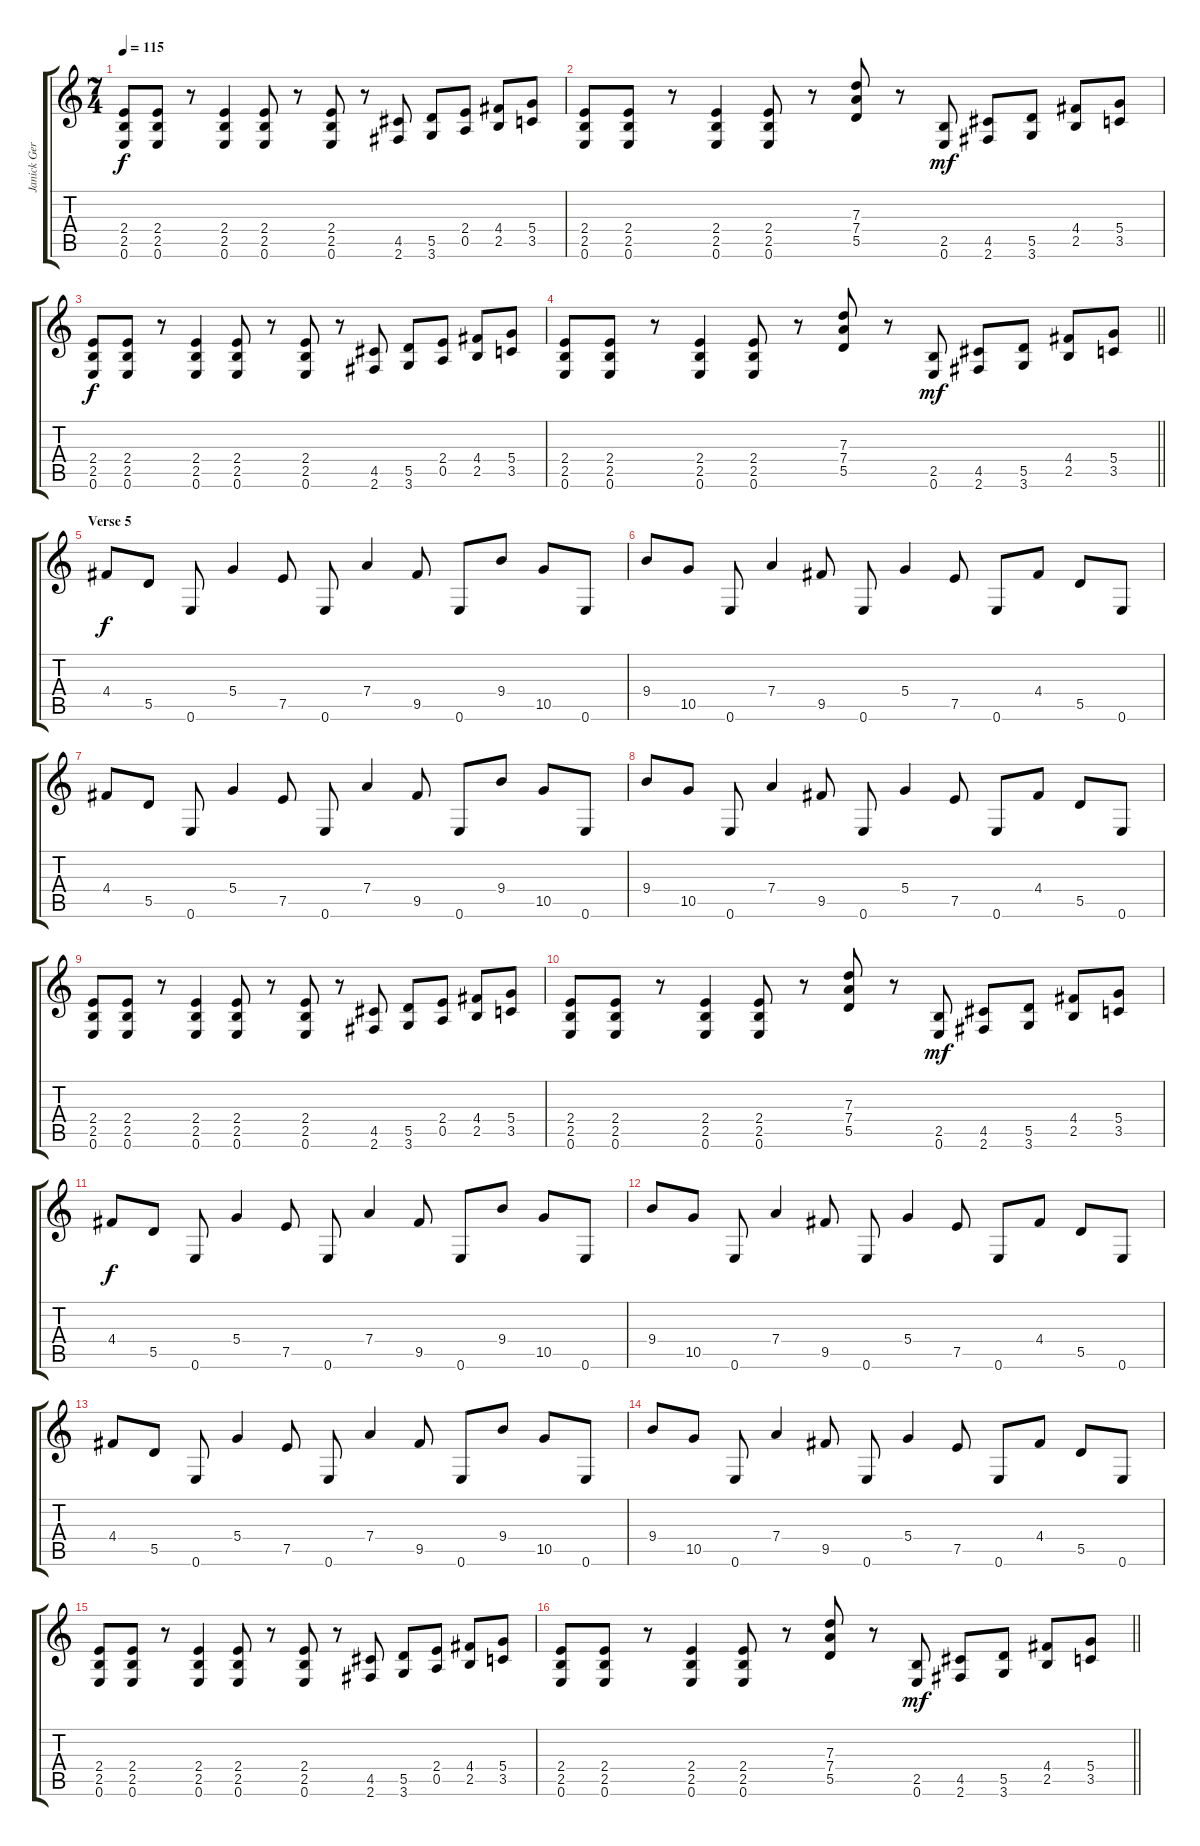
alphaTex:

\track ("Janick Gers" "Janick Ger") {instrument distortionguitar}
\staff {score tabs}
\tuning (E4 B3 G3 D3 A2 E2) {hide}
\ts (7 4)
\tempo 115
\clef g2
\ks c
(2.4 2.5 0.6).8{dy f} (2.4 2.5 0.6).8 r.8 (2.4 2.5 0.6).4 (2.4 2.5 0.6).8 r.8 (2.4 2.5 0.6).8 r.8 (4.5 2.6).8 (5.5 3.6).8 (2.4 0.5).8 (4.4 2.5).8 (5.4 3.5).8 |
(2.4 2.5 0.6).8 (2.4 2.5 0.6).8 r.8 (2.4 2.5 0.6).4 (2.4 2.5 0.6).8 r.8 (7.3 7.4 5.5).8 r.8 (2.5 0.6).8{dy mf} (4.5 2.6).8 (5.5 3.6).8 (4.4 2.5).8 (5.4 3.5).8 |
(2.4 2.5 0.6).8{dy f} (2.4 2.5 0.6).8 r.8 (2.4 2.5 0.6).4 (2.4 2.5 0.6).8 r.8 (2.4 2.5 0.6).8 r.8 (4.5 2.6).8 (5.5 3.6).8 (2.4 0.5).8 (4.4 2.5).8 (5.4 3.5).8 |
\barLineRight lightlight
(2.4 2.5 0.6).8 (2.4 2.5 0.6).8 r.8 (2.4 2.5 0.6).4 (2.4 2.5 0.6).8 r.8 (7.3 7.4 5.5).8 r.8 (2.5 0.6).8{dy mf} (4.5 2.6).8 (5.5 3.6).8 (4.4 2.5).8 (5.4 3.5).8 |
\section ("" "Verse 5")
4.4.8{dy f} 5.5.8 0.6.8 5.4.4 7.5.8 0.6.8 7.4.4 9.5.8 0.6.8 9.4.8 10.5.8 0.6.8 |
9.4.8 10.5.8 0.6.8 7.4.4 9.5.8 0.6.8 5.4.4 7.5.8 0.6.8 4.4.8 5.5.8 0.6.8 |
4.4.8 5.5.8 0.6.8 5.4.4 7.5.8 0.6.8 7.4.4 9.5.8 0.6.8 9.4.8 10.5.8 0.6.8 |
9.4.8 10.5.8 0.6.8 7.4.4 9.5.8 0.6.8 5.4.4 7.5.8 0.6.8 4.4.8 5.5.8 0.6.8 |
(2.4 2.5 0.6).8 (2.4 2.5 0.6).8 r.8 (2.4 2.5 0.6).4 (2.4 2.5 0.6).8 r.8 (2.4 2.5 0.6).8 r.8 (4.5 2.6).8 (5.5 3.6).8 (2.4 0.5).8 (4.4 2.5).8 (5.4 3.5).8 |
(2.4 2.5 0.6).8 (2.4 2.5 0.6).8 r.8 (2.4 2.5 0.6).4 (2.4 2.5 0.6).8 r.8 (7.3 7.4 5.5).8 r.8 (2.5 0.6).8{dy mf} (4.5 2.6).8 (5.5 3.6).8 (4.4 2.5).8 (5.4 3.5).8 |
4.4.8{dy f} 5.5.8 0.6.8 5.4.4 7.5.8 0.6.8 7.4.4 9.5.8 0.6.8 9.4.8 10.5.8 0.6.8 |
9.4.8 10.5.8 0.6.8 7.4.4 9.5.8 0.6.8 5.4.4 7.5.8 0.6.8 4.4.8 5.5.8 0.6.8 |
4.4.8 5.5.8 0.6.8 5.4.4 7.5.8 0.6.8 7.4.4 9.5.8 0.6.8 9.4.8 10.5.8 0.6.8 |
9.4.8 10.5.8 0.6.8 7.4.4 9.5.8 0.6.8 5.4.4 7.5.8 0.6.8 4.4.8 5.5.8 0.6.8 |
(2.4 2.5 0.6).8 (2.4 2.5 0.6).8 r.8 (2.4 2.5 0.6).4 (2.4 2.5 0.6).8 r.8 (2.4 2.5 0.6).8 r.8 (4.5 2.6).8 (5.5 3.6).8 (2.4 0.5).8 (4.4 2.5).8 (5.4 3.5).8 |
\barLineRight lightlight
(2.4 2.5 0.6).8 (2.4 2.5 0.6).8 r.8 (2.4 2.5 0.6).4 (2.4 2.5 0.6).8 r.8 (7.3 7.4 5.5).8 r.8 (2.5 0.6).8{dy mf} (4.5 2.6).8 (5.5 3.6).8 (4.4 2.5).8 (5.4 3.5).8
